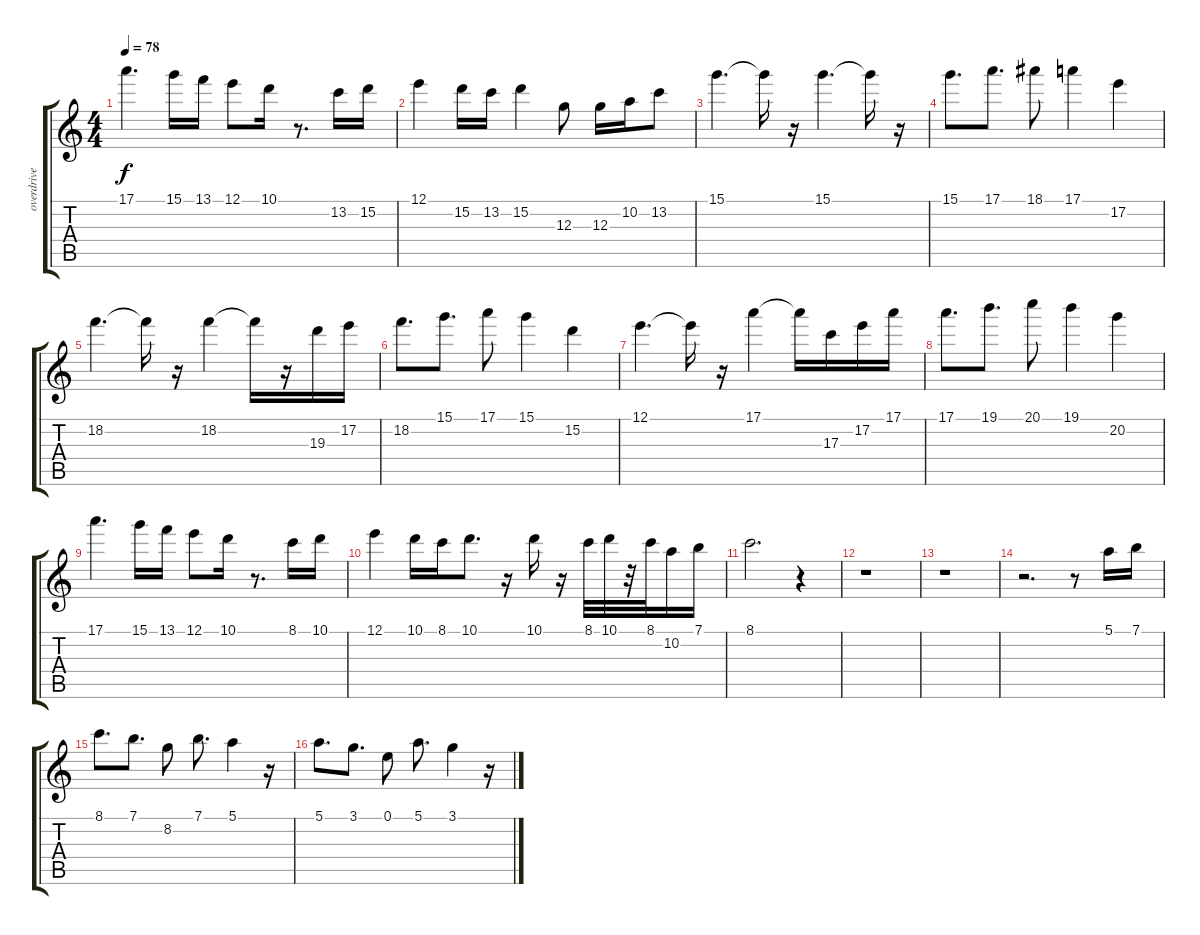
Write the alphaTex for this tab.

\track ("overdrive gt." "overdrive ") {instrument overdrivenguitar}
\staff {score tabs}
\tuning (E4 B3 G3 D3 A2 E2) {hide}
\ts (4 4)
\tempo 78
\clef g2
\ks c
17.1.4{d dy f} 15.1.16 13.1.16 12.1.8 10.1.16 r.8{d} 13.2.16 15.2.16 |
12.1.4 15.2.16 13.2.16 15.2.4 12.3.8 12.3.16 10.2.16 13.2.8 |
15.1.4{d} 15.1{t}.16 r.16 15.1.4{d} 15.1{t}.16 r.16 |
15.1.8{d} 17.1.8{d} 18.1.8 17.1.4 17.2.4 |
18.2.4{d} 18.2{t}.16 r.16 18.2.4 18.2{t}.16 r.16 19.3.16 17.2.16 |
18.2.8{d} 15.1.8{d} 17.1.8 15.1.4 15.2.4 |
12.1.4{d} 12.1{t}.16 r.16 17.1.4 17.1{t}.16 17.3.16 17.2.16 17.1.16 |
17.1.8{d} 19.1.8{d} 20.1.8 19.1.4 20.2.4 |
17.1.4{d} 15.1.16 13.1.16 12.1.8 10.1.16 r.8{d} 8.1.16 10.1.16 |
12.1.4 10.1.16 8.1.16 10.1.8{d} r.16 10.1.16 r.16 8.1.32 10.1.32 r.32 8.1.32 10.2.16 7.1.16 |
8.1.2{d} r.4 |
r.1 |
r.1 |
r.2{d} r.8 5.1.16{volume 11} 7.1.16 |
8.1.8{d} 7.1.8{d} 8.2.8 7.1.8{d} 5.1.4 r.16 |
5.1.8{d} 3.1.8{d} 0.1.8 5.1.8{d} 3.1.4 r.16
